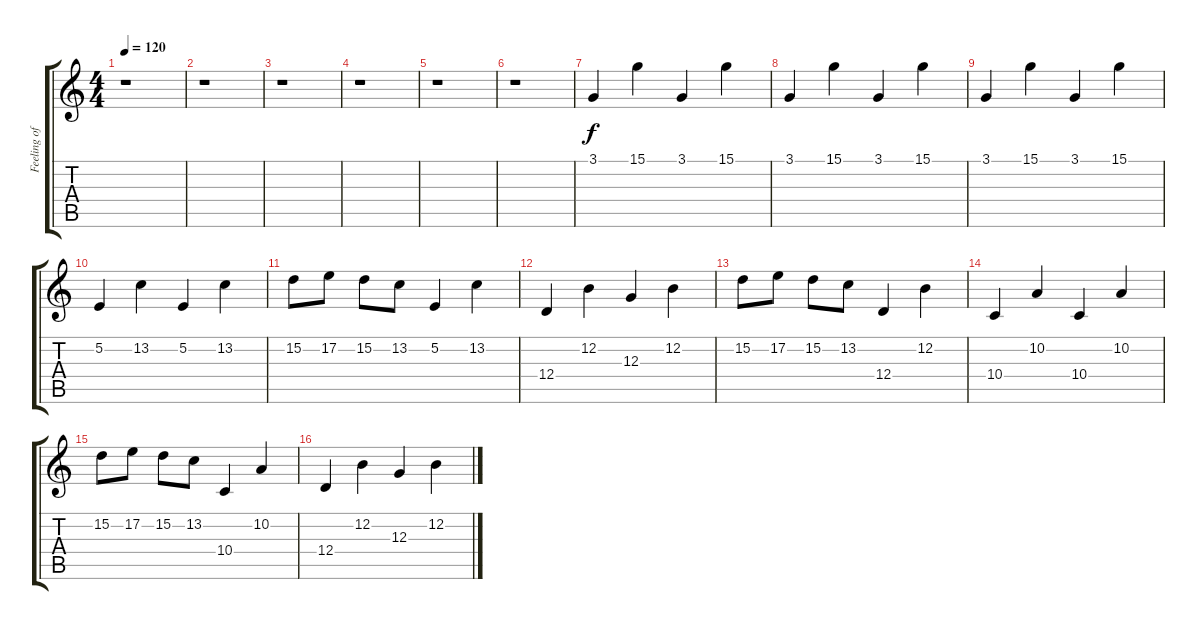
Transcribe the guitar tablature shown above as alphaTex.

\track ("Feeling of contentment" "Feeling of") {instrument fx5brightness}
\staff {score tabs}
\tuning (E4 B3 G3 D3 A2 E2) {hide}
\ts (4 4)
\tempo 120
\clef g2
\ks c
r.1{dy f instrument fx5brightness} |
r.1 |
r.1 |
r.1 |
r.1 |
r.1 |
3.1.4 15.1.4 3.1.4 15.1.4 |
3.1.4 15.1.4 3.1.4 15.1.4 |
3.1.4 15.1.4 3.1.4 15.1.4 |
5.2.4 13.2.4 5.2.4 13.2.4 |
15.2.8 17.2.8 15.2.8 13.2.8 5.2.4 13.2.4 |
12.4.4 12.2.4 12.3.4 12.2.4 |
15.2.8 17.2.8 15.2.8 13.2.8 12.4.4 12.2.4 |
10.4.4 10.2.4 10.4.4 10.2.4 |
15.2.8 17.2.8 15.2.8 13.2.8 10.4.4 10.2.4 |
12.4.4 12.2.4 12.3.4 12.2.4
